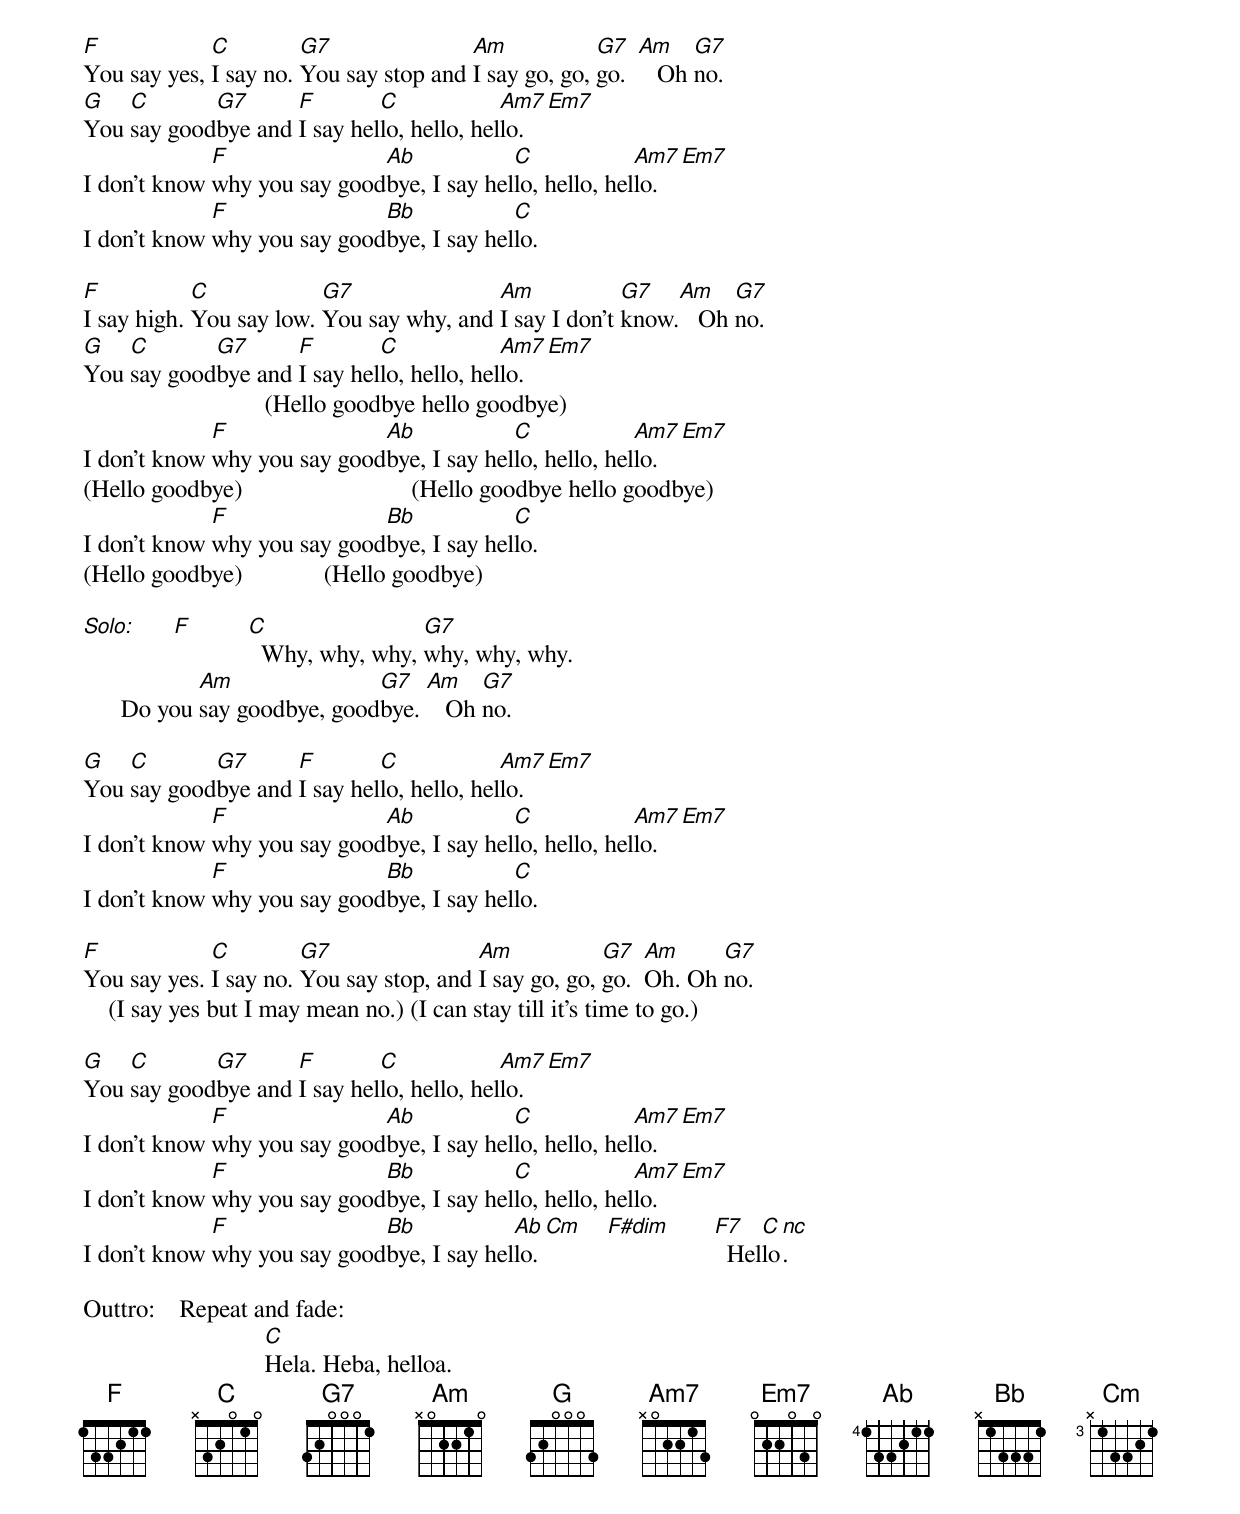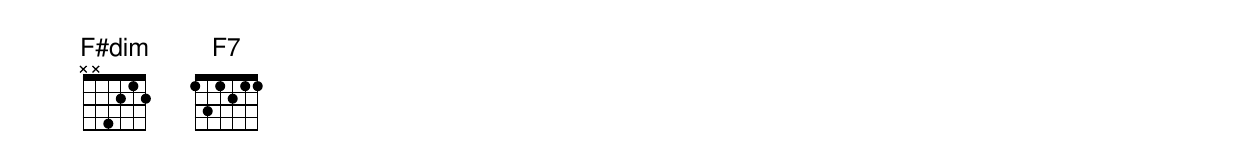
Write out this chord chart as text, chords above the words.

F            C         G7               Am            G7   Am    G7
You say yes, I say no. You say stop and I say go, go, go.     Oh no.
G   C       G7      F        C             Am7  Em7
You say goodbye and I say hello, hello, hello.
             F               Ab            C             Am7  Em7
I don't know why you say goodbye, I say hello, hello, hello.
             F               Bb            C
I don't know why you say goodbye, I say hello.

F           C            G7               Am            G7   Am    G7
I say high. You say low. You say why, and I say I don't know.   Oh no.
G   C       G7      F        C             Am7  Em7
You say goodbye and I say hello, hello, hello.
                             (Hello goodbye hello goodbye)
             F               Ab            C             Am7  Em7
I don't know why you say goodbye, I say hello, hello, hello.
(Hello goodbye)                           (Hello goodbye hello goodbye)
             F               Bb            C
I don't know why you say goodbye, I say hello.
(Hello goodbye)             (Hello goodbye)

Solo: F        C                G7
                 Why, why, why, why, why, why.
             Am               G7   Am    G7
      Do you say goodbye, goodbye.    Oh no.

G   C       G7      F        C             Am7  Em7
You say goodbye and I say hello, hello, hello.
             F               Ab            C             Am7  Em7
I don't know why you say goodbye, I say hello, hello, hello.
             F               Bb            C
I don't know why you say goodbye, I say hello.

F            C         G7                Am            G7   Am     G7
You say yes. I say no. You say stop, and I say go, go, go.  Oh. Oh no.
    (I say yes but I may mean no.) (I can stay till it's time to go.)

G   C       G7      F        C             Am7  Em7
You say goodbye and I say hello, hello, hello.
             F               Ab            C             Am7  Em7
I don't know why you say goodbye, I say hello, hello, hello.
             F               Bb            C             Am7  Em7
I don't know why you say goodbye, I say hello, hello, hello.
             F               Bb            Ab  Cm  F#dim  F7   C nc
I don't know why you say goodbye, I say hello.              Hello.

Outtro:    Repeat and fade:
                             C
                             Hela. Heba, helloa.
